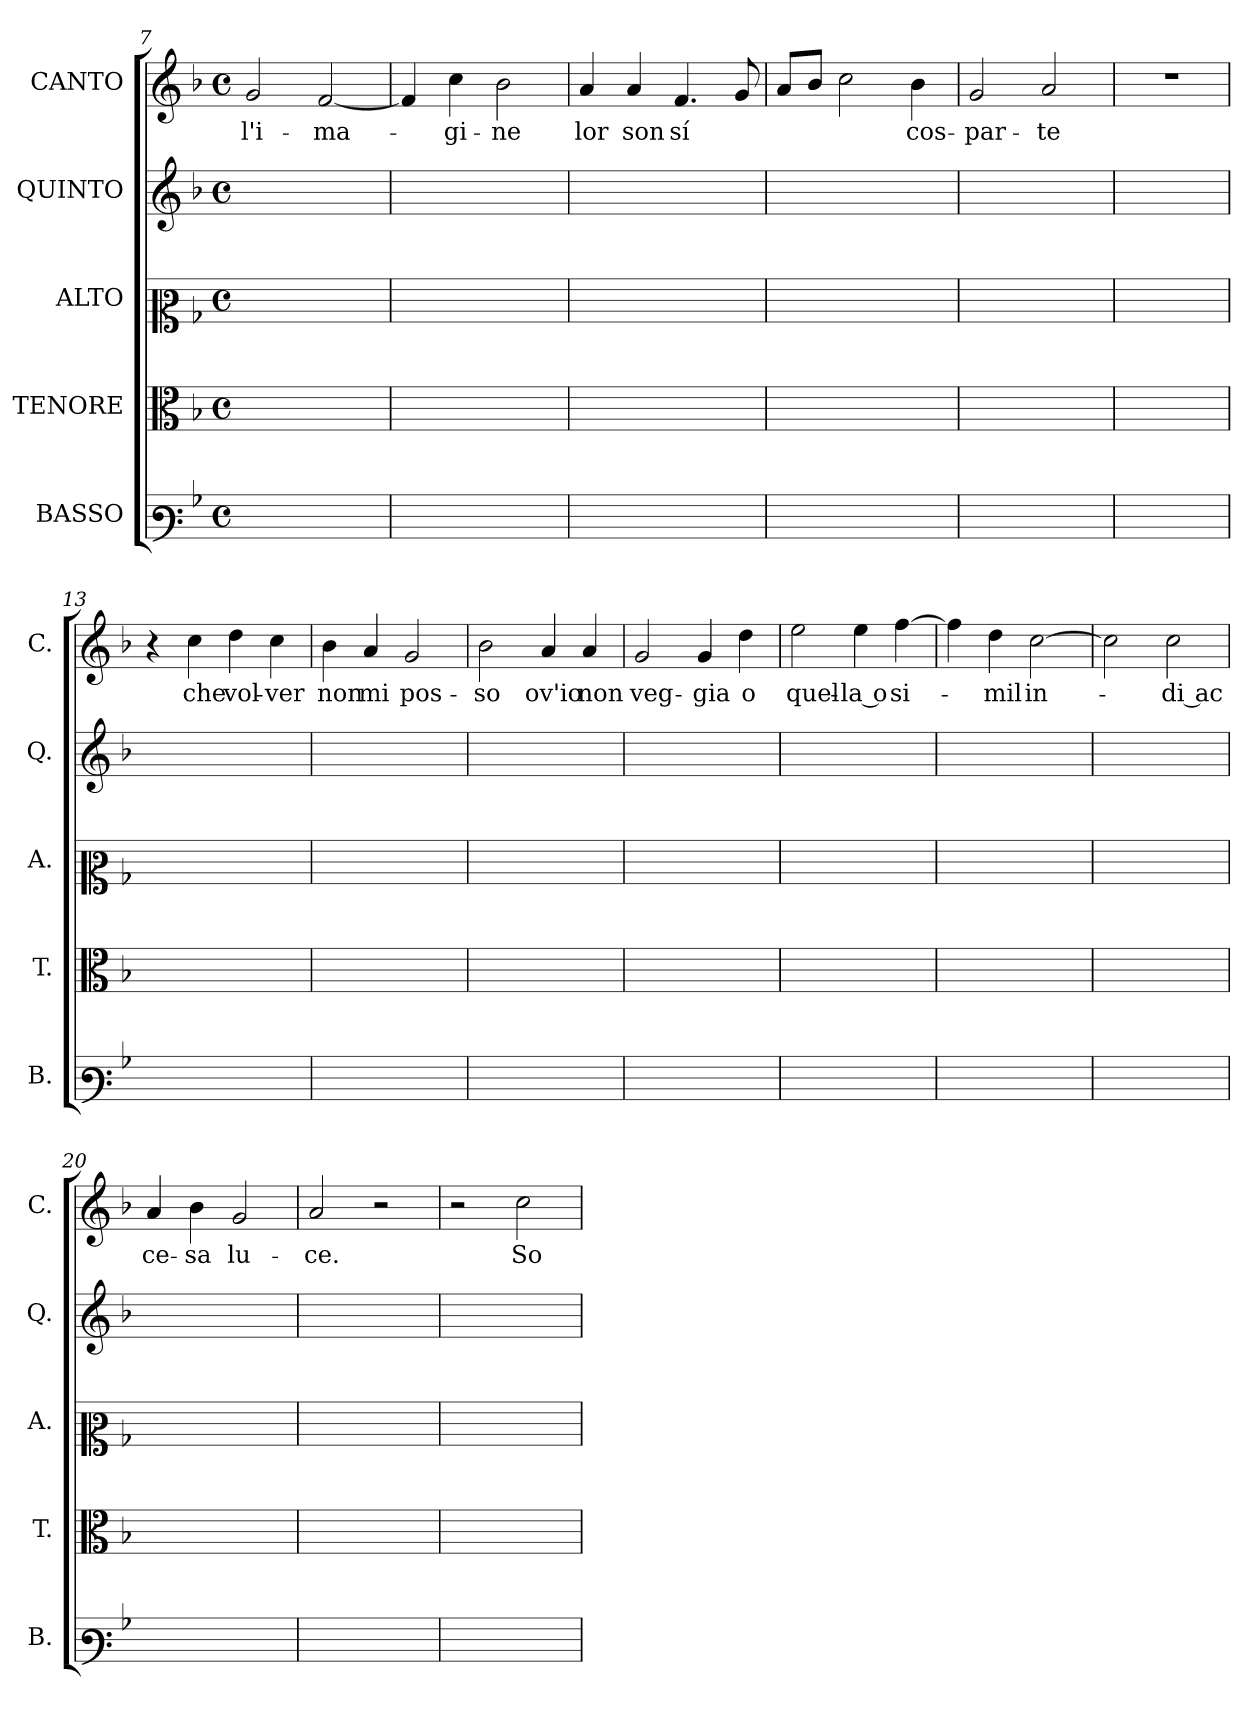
**kern	**kern	**kern	**kern	**kern	**text
*part5	*part4	*part3	*part2	*part1	*part1
*staff5	*staff4	*staff3	*staff2	*staff1	*staff1
*I"BASSO	*I"TENORE	*I"ALTO	*I"QUINTO	*I"CANTO	*
*I'B.	*I'T.	*I'A.	*I'Q.	*I'C.	*
*clefF3	*clefC3	*clefC2	*clefG2	*clefG2	*
*k[b-]	*k[b-]	*k[b-]	*k[b-]	*k[b-]	*
*F:	*F:	*F:	*F:	*F:	*
*M4/4	*M4/4	*M4/4	*M4/4	*M4/4	*
*met(c)	*met(c)	*met(c)	*met(c)	*met(c)	*
=7	=7	=7	=7	=7	=7
1ryy	1ryy	1ryy	1ryy	2g	l'i-
.	.	.	.	[2f	-ma-
!!LO:PB:g=z
=8	=8	=8	=8	=8	=8
1ryy	1ryy	1ryy	1ryy	4f]	.
.	.	.	.	4cc	-gi-
.	.	.	.	2b-	-ne
=9	=9	=9	=9	=9	=9
1ryy	1ryy	1ryy	1ryy	4a	lor
.	.	.	.	4a	son
.	.	.	.	4.f	sí
.	.	.	.	8g	.
=10	=10	=10	=10	=10	=10
1ryy	1ryy	1ryy	1ryy	8aL	.
.	.	.	.	8b-J	.
.	.	.	.	2cc	.
.	.	.	.	4b-	cos-
=11	=11	=11	=11	=11	=11
1ryy	1ryy	1ryy	1ryy	2g	-par-
.	.	.	.	2a	-te
=12	=12	=12	=12	=12	=12
1ryy	1ryy	1ryy	1ryy	1r	.
=13	=13	=13	=13	=13	=13
1ryy	1ryy	1ryy	1ryy	4r	.
.	.	.	.	4cc	che
.	.	.	.	4dd	vol-
.	.	.	.	4cc	-ver
!!LO:LB:g=z
=14	=14	=14	=14	=14	=14
1ryy	1ryy	1ryy	1ryy	4b-	non
.	.	.	.	4a	mi
.	.	.	.	2g	pos-
=15	=15	=15	=15	=15	=15
1ryy	1ryy	1ryy	1ryy	2b-	-so
.	.	.	.	4a	ov'io
.	.	.	.	4a	non
=16	=16	=16	=16	=16	=16
1ryy	1ryy	1ryy	1ryy	2g	veg-
.	.	.	.	4g	-gia
.	.	.	.	4dd	o
=17	=17	=17	=17	=17	=17
1ryy	1ryy	1ryy	1ryy	2ee	quel-
.	.	.	.	4ee	-la o
.	.	.	.	[4ff	si-
=18	=18	=18	=18	=18	=18
1ryy	1ryy	1ryy	1ryy	4ff]	.
.	.	.	.	4dd	-mil
.	.	.	.	[2cc	in-
=19	=19	=19	=19	=19	=19
1ryy	1ryy	1ryy	1ryy	2cc]	.
.	.	.	.	2cc	-di ac
!!LO:PB:g=z
=20	=20	=20	=20	=20	=20
1ryy	1ryy	1ryy	1ryy	4a	-ce-
.	.	.	.	4b-	-sa
.	.	.	.	2g	lu-
=21	=21	=21	=21	=21	=21
1ryy	1ryy	1ryy	1ryy	2a	-ce.
.	.	.	.	2r	.
=22	=22	=22	=22	=22	=22
1ryy	1ryy	1ryy	1ryy	2r	.
.	.	.	.	2cc	So-
=	=	=	=	=	=
*-	*-	*-	*-	*-	*-
